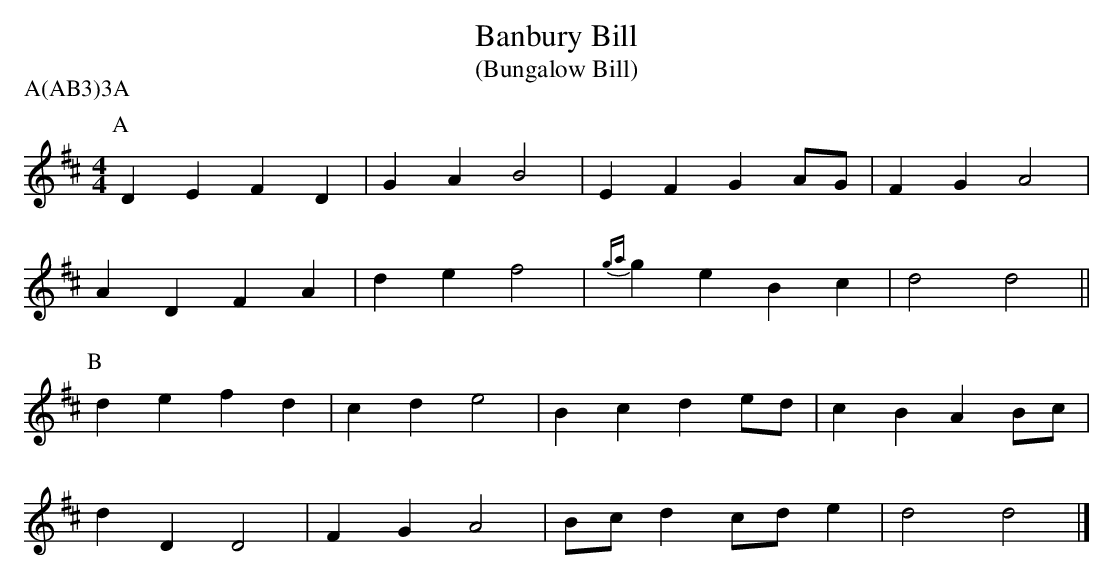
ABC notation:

X:1
T:Banbury Bill
T:(Bungalow Bill)
M:4/4
L:1/4
P:A(AB3)3A
K:D
P:A
DEFD|GAB2| EFGA/G/  |FGA2   |
ADFA|def2|{ga}geBc  |d2d2   ||
P:B
defd|cde2| Bcde/d/  |cBAB/c/|
dDD2|FGA2|B/c/dc/d/e|d2d2   |]
